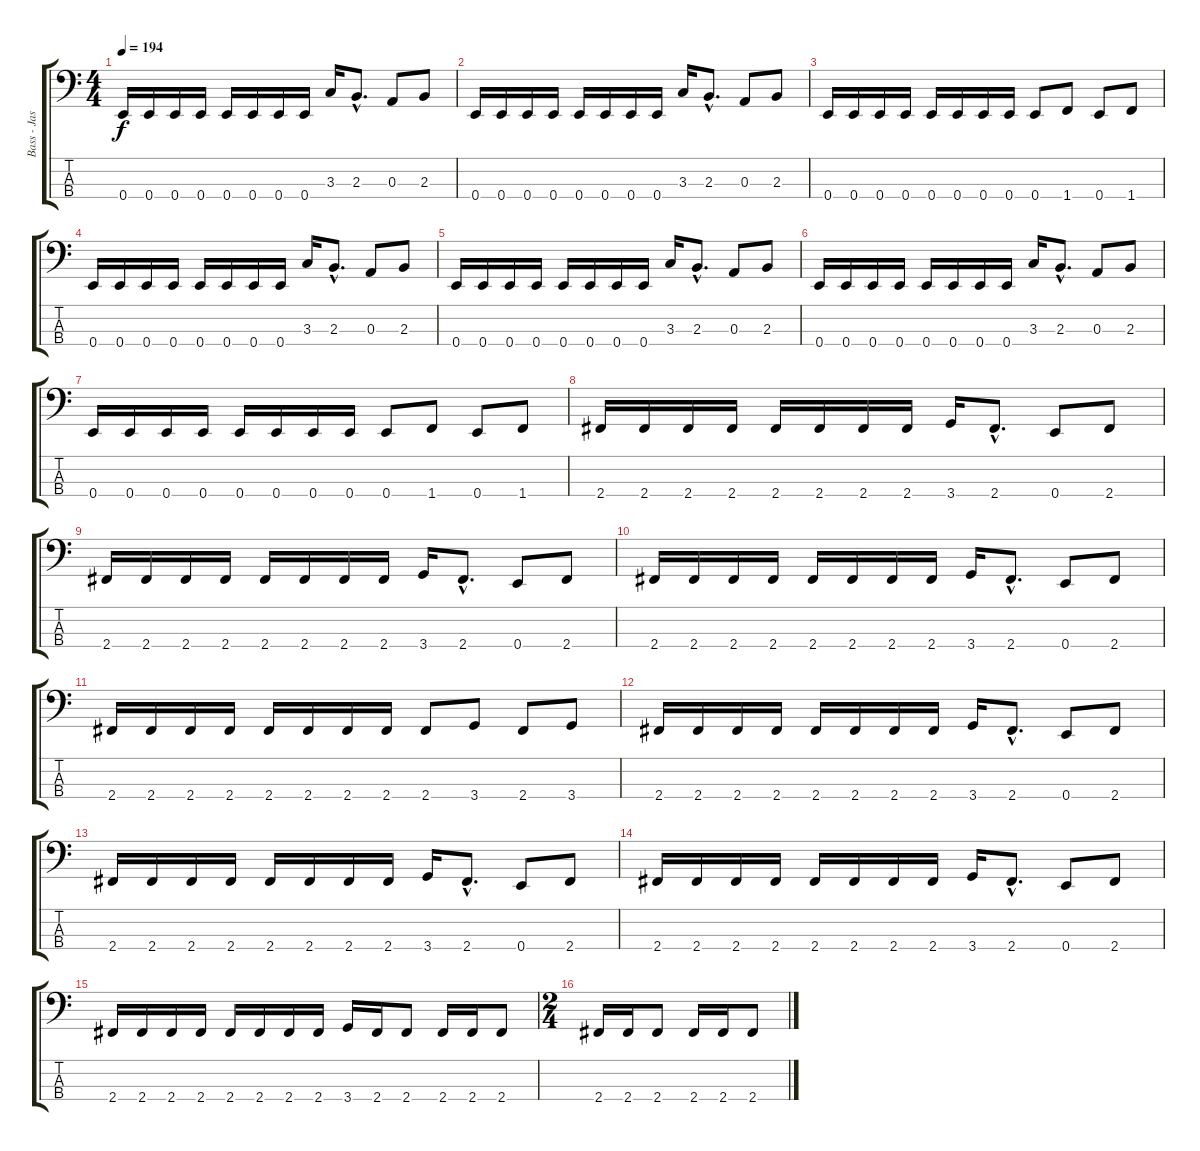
\track ("Bass - Jason" "Bass - Jas") {instrument electricbassfinger}
\staff {score tabs}
\tuning (G2 D2 A1 E1) {hide}
\ts (4 4)
\tempo 194
\clef f4
\ks c
0.4.16{dy f} 0.4.16 0.4.16 0.4.16 0.4.16 0.4.16 0.4.16 0.4.16 3.3.16 2.3{hac}.8{d} 0.3.8 2.3.8 |
0.4.16 0.4.16 0.4.16 0.4.16 0.4.16 0.4.16 0.4.16 0.4.16 3.3.16 2.3{hac}.8{d} 0.3.8 2.3.8 |
0.4.16 0.4.16 0.4.16 0.4.16 0.4.16 0.4.16 0.4.16 0.4.16 0.4.8 1.4.8 0.4.8 1.4.8 |
0.4.16 0.4.16 0.4.16 0.4.16 0.4.16 0.4.16 0.4.16 0.4.16 3.3.16 2.3{hac}.8{d} 0.3.8 2.3.8 |
0.4.16 0.4.16 0.4.16 0.4.16 0.4.16 0.4.16 0.4.16 0.4.16 3.3.16 2.3{hac}.8{d} 0.3.8 2.3.8 |
0.4.16 0.4.16 0.4.16 0.4.16 0.4.16 0.4.16 0.4.16 0.4.16 3.3.16 2.3{hac}.8{d} 0.3.8 2.3.8 |
0.4.16 0.4.16 0.4.16 0.4.16 0.4.16 0.4.16 0.4.16 0.4.16 0.4.8 1.4.8 0.4.8 1.4.8 |
2.4.16 2.4.16 2.4.16 2.4.16 2.4.16 2.4.16 2.4.16 2.4.16 3.4.16 2.4{hac}.8{d} 0.4.8 2.4.8 |
2.4.16 2.4.16 2.4.16 2.4.16 2.4.16 2.4.16 2.4.16 2.4.16 3.4.16 2.4{hac}.8{d} 0.4.8 2.4.8 |
2.4.16 2.4.16 2.4.16 2.4.16 2.4.16 2.4.16 2.4.16 2.4.16 3.4.16 2.4{hac}.8{d} 0.4.8 2.4.8 |
2.4.16 2.4.16 2.4.16 2.4.16 2.4.16 2.4.16 2.4.16 2.4.16 2.4.8 3.4.8 2.4.8 3.4.8 |
2.4.16 2.4.16 2.4.16 2.4.16 2.4.16 2.4.16 2.4.16 2.4.16 3.4.16 2.4{hac}.8{d} 0.4.8 2.4.8 |
2.4.16 2.4.16 2.4.16 2.4.16 2.4.16 2.4.16 2.4.16 2.4.16 3.4.16 2.4{hac}.8{d} 0.4.8 2.4.8 |
2.4.16 2.4.16 2.4.16 2.4.16 2.4.16 2.4.16 2.4.16 2.4.16 3.4.16 2.4{hac}.8{d} 0.4.8 2.4.8 |
2.4.16 2.4.16 2.4.16 2.4.16 2.4.16 2.4.16 2.4.16 2.4.16 3.4.16 2.4.16 2.4.8 2.4.16 2.4.16 2.4.8 |
\ts (2 4)
2.4.16 2.4.16 2.4.8 2.4.16 2.4.16 2.4.8
